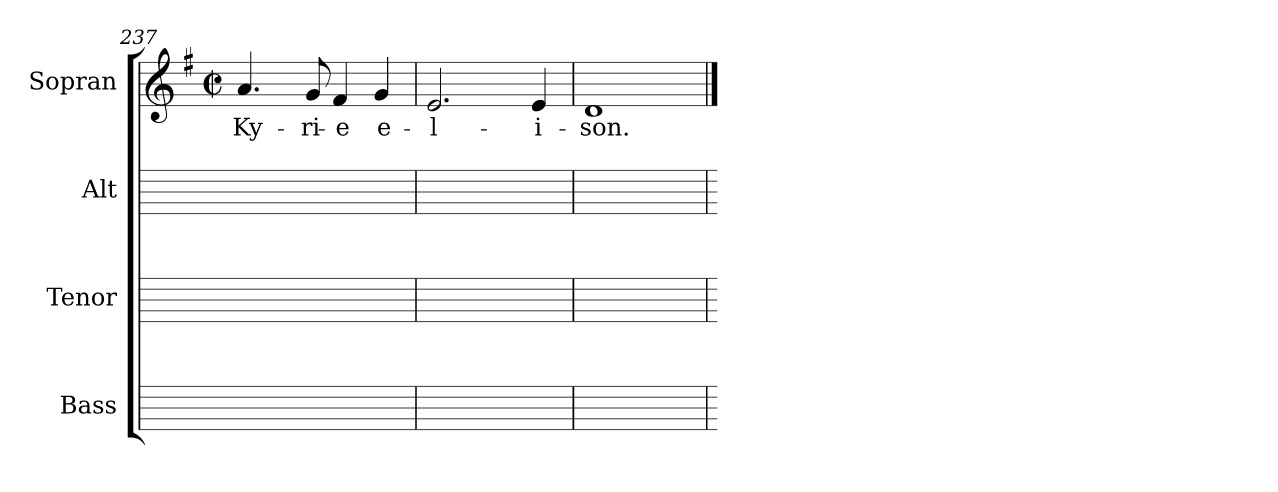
**kern	**kern	**kern	**kern	**text
*part4	*part3	*part2	*part1	*part1
*staff4	*staff3	*staff2	*staff1	*staff1
*I"Bass	*I"Tenor	*I"Alt	*I"Sopran	*
*	*	*	*clefG2	*
*	*	*	*k[f#]	*
*	*	*	*G:	*
*	*	*	*M2/2	*
*	*	*	*met(c|)	*
=237	=237	=237	=237	=237
!	!	!	!	!LO:LY:b
4ryy	4ryy	4ryy	4.a	Ky-
2.ryy	2.ryy	2.ryy	.	.
!	!	!	!	!LO:LY:b
.	.	.	8g	-ri-
!	!	!	!	!LO:LY:b
.	.	.	4f#	-e
!	!	!	!	!LO:LY:b
.	.	.	4g	e-
=238	=238	=238	=238	=238
!	!	!	!	!LO:LY:b
4ryy	4ryy	4ryy	2.e	-l-
2.ryy	2.ryy	2.ryy	.	.
!	!	!	!	!LO:LY:b
.	.	.	4e	-i-
=239	=239	=239	=239	=239
!	!	!	!	!LO:LY:b
4ryy	4ryy	4ryy	1d	-son.
2.ryy	2.ryy	2.ryy	.	.
=	=	=	==	==
*-	*-	*-	*-	*-
